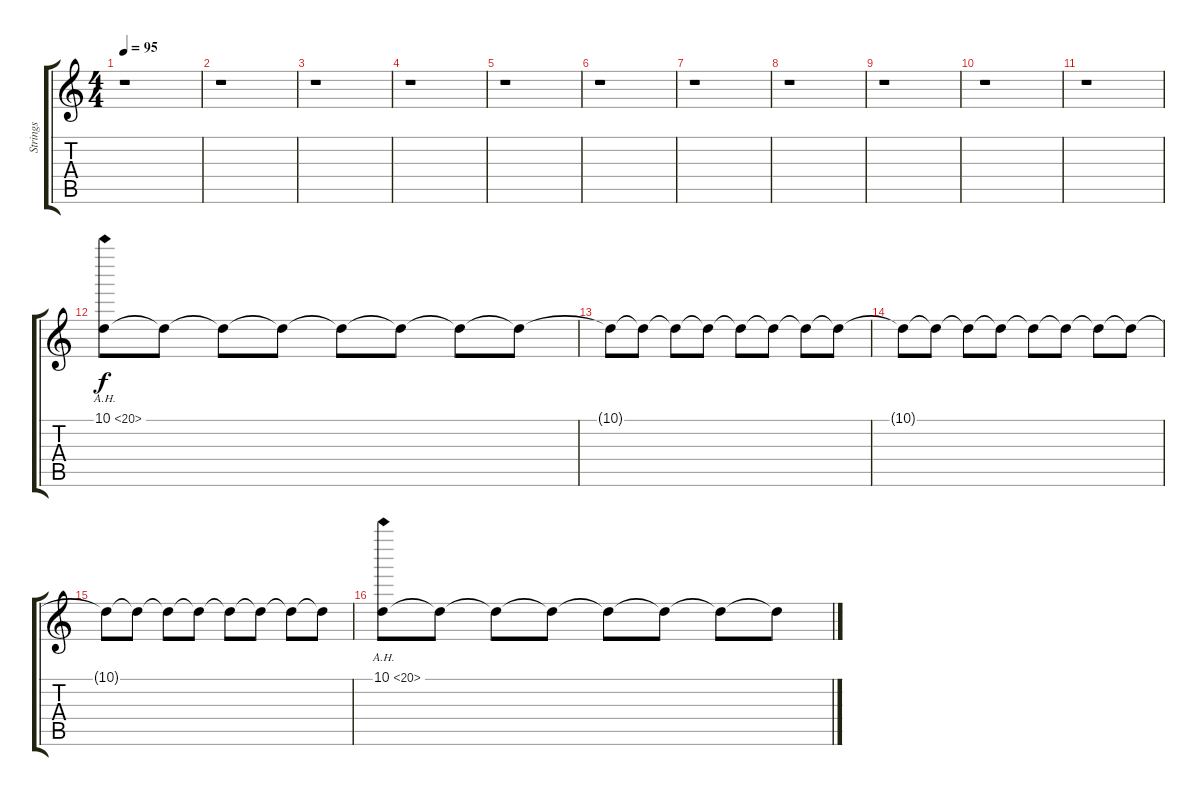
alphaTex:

\track ("Strings" "Strings") {instrument tremolostrings}
\staff {score tabs}
\tuning (E4 B3 G3 D3 A2 E2) {hide}
\ts (4 4)
\tempo 95
\clef g2
\ks c
r.1{dy f} |
r.1 |
r.1 |
r.1 |
r.1 |
r.1 |
r.1 |
r.1 |
r.1 |
r.1 |
r.1 |
10.1{ah 10}.8{volume 0} 10.1{t}.8{volume 1} 10.1{t}.8{volume 2} 10.1{t}.8{volume 3} 10.1{t}.8{volume 4} 10.1{t}.8{volume 5} 10.1{t}.8{volume 6} 10.1{t}.8{volume 7} |
10.1{t}.8{volume 8} 10.1{t}.8{volume 9} 10.1{t}.8{volume 10} 10.1{t}.8{volume 11} 10.1{t}.8{volume 12} 10.1{t}.8{volume 12} 10.1{t}.8{volume 12} 10.1{t}.8{volume 12} |
10.1{t}.8{volume 13} 10.1{t}.8 10.1{t}.8 10.1{t}.8 10.1{t}.8 10.1{t}.8 10.1{t}.8 10.1{t}.8 |
10.1{t}.8{volume 11} 10.1{t}.8{volume 9} 10.1{t}.8{volume 7} 10.1{t}.8{volume 5} 10.1{t}.8{volume 4} 10.1{t}.8{volume 3} 10.1{t}.8{volume 2} 10.1{t}.8{volume 1} |
10.1{ah 10}.8{volume 0} 10.1{t}.8{volume 1} 10.1{t}.8{volume 2} 10.1{t}.8{volume 3} 10.1{t}.8{volume 4} 10.1{t}.8{volume 5} 10.1{t}.8{volume 6} 10.1{t}.8{volume 7}
